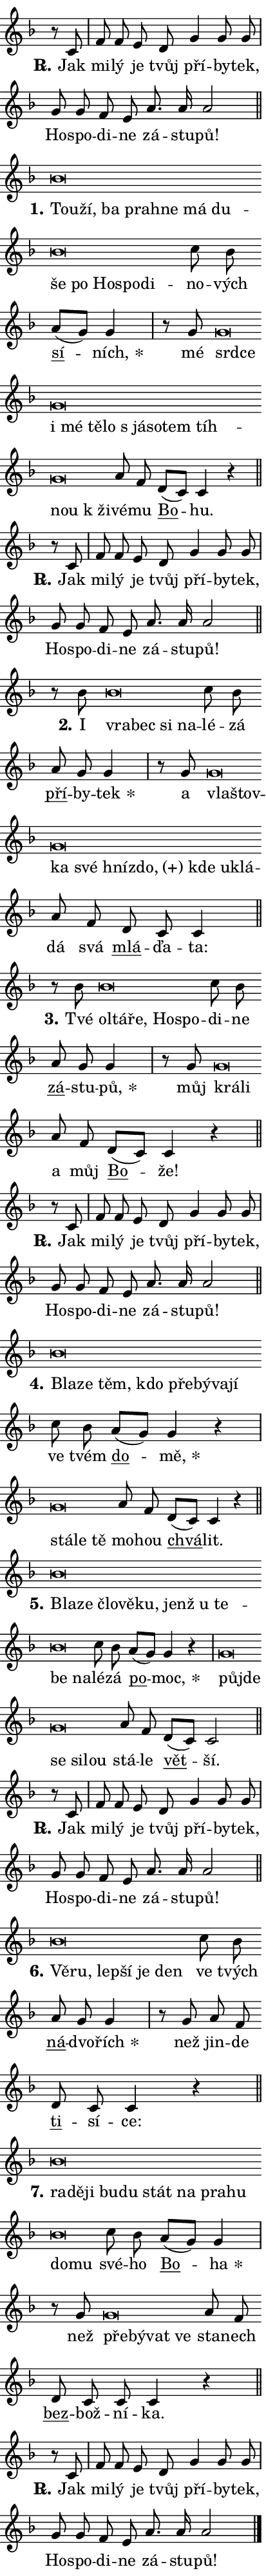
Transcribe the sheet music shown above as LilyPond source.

\version "2.24.0"
\header { tagline = "" }
\paper {
  indent = 0\cm
  top-margin = 0\cm
  right-margin = 0.13\cm % to fit lyric hyphens
  bottom-margin = 0\cm
  left-margin = 0\cm
  paper-width = 7\cm
  page-breaking = #ly:one-page-breaking
  system-system-spacing.basic-distance = #11
  score-system-spacing.basic-distance = #11
  ragged-last = ##f
}


%% Author: Thomas Morley
%% https://lists.gnu.org/archive/html/lilypond-user/2020-05/msg00002.html
#(define (line-position grob)
"Returns position of @var[grob} in current system:
   @code{'start}, if at first time-step
   @code{'end}, if at last time-step
   @code{'middle} otherwise
"
  (let* ((col (ly:item-get-column grob))
         (ln (ly:grob-object col 'left-neighbor))
         (rn (ly:grob-object col 'right-neighbor))
         (col-to-check-left (if (ly:grob? ln) ln col))
         (col-to-check-right (if (ly:grob? rn) rn col))
         (break-dir-left
           (and
             (ly:grob-property col-to-check-left 'non-musical #f)
             (ly:item-break-dir col-to-check-left)))
         (break-dir-right
           (and
             (ly:grob-property col-to-check-right 'non-musical #f)
             (ly:item-break-dir col-to-check-right))))
        (cond ((eqv? 1 break-dir-left) 'start)
              ((eqv? -1 break-dir-right) 'end)
              (else 'middle))))

#(define (tranparent-at-line-position vctor)
  (lambda (grob)
  "Relying on @code{line-position} select the relevant enry from @var{vctor}.
Used to determine transparency,"
    (case (line-position grob)
      ((end) (not (vector-ref vctor 0)))
      ((middle) (not (vector-ref vctor 1)))
      ((start) (not (vector-ref vctor 2))))))

noteHeadBreakVisibility =
#(define-music-function (break-visibility)(vector?)
"Makes @code{NoteHead}s transparent relying on @var{break-visibility}"
#{
  \override NoteHead.transparent =
    #(tranparent-at-line-position break-visibility)
#})

#(define delete-ledgers-for-transparent-note-heads
  (lambda (grob)
    "Reads whether a @code{NoteHead} is transparent.
If so this @code{NoteHead} is removed from @code{'note-heads} from
@var{grob}, which is supposed to be @code{LedgerLineSpanner}.
As a result ledgers are not printed for this @code{NoteHead}"
    (let* ((nhds-array (ly:grob-object grob 'note-heads))
           (nhds-list
             (if (ly:grob-array? nhds-array)
                 (ly:grob-array->list nhds-array)
                 '()))
           ;; Relies on the transparent-property being done before
           ;; Staff.LedgerLineSpanner.after-line-breaking is executed.
           ;; This is fragile ...
           (to-keep
             (remove
               (lambda (nhd)
                 (ly:grob-property nhd 'transparent #f))
               nhds-list)))
      ;; TODO find a better method to iterate over grob-arrays, similiar
      ;; to filter/remove etc for lists
      ;; For now rebuilt from scratch
      (set! (ly:grob-object grob 'note-heads)  '())
      (for-each
        (lambda (nhd)
          (ly:pointer-group-interface::add-grob grob 'note-heads nhd))
        to-keep))))

squashNotes = {
  \override NoteHead.X-extent = #'(-0.2 . 0.2)
  \override NoteHead.Y-extent = #'(-0.75 . 0)
  \override NoteHead.stencil =
    #(lambda (grob)
       (let ((pos (ly:grob-property grob 'staff-position)))
         (begin
           (if (< pos -7) (display "ERROR: Lower brevis then expected\n") (display ""))
           (if (<= pos -6) ly:text-interface::print ly:note-head::print))))
}
unSquashNotes = {
  \revert NoteHead.X-extent
  \revert NoteHead.Y-extent
  \revert NoteHead.stencil
}

hideNotes = \noteHeadBreakVisibility #begin-of-line-visible
unHideNotes = \noteHeadBreakVisibility #all-visible

% work-around for resetting accidentals
% https://lilypond.org/doc/v2.23/Documentation/notation/displaying-rhythms#unmetered-music
cadenzaMeasure = {
  \cadenzaOff
  \partial 1024 s1024
  \cadenzaOn
}

#(define-markup-command (accent layout props text) (markup?)
  "Underline accented syllable"
  (interpret-markup layout props
    #{\markup \override #'(offset . 4.3) \underline { #text }#}))

responsum = \markup \concat {
  "R" \hspace #-1.05 \path #0.1 #'((moveto 0 0.07) (lineto 0.9 0.8)) \hspace #0.05 "."
}

spaceSize = #0.6828661417322834 % exact space size for TeX Gyre Schola

\layout {
  \context {
    \Staff
    \remove "Time_signature_engraver"
    \override LedgerLineSpanner.after-line-breaking = #delete-ledgers-for-transparent-note-heads
  }
  \context {
    \Lyrics {
      \override LyricSpace.minimum-distance = \spaceSize
      \override LyricText.font-name = #"TeX Gyre Schola"
      \override LyricText.font-size = 1
      \override StanzaNumber.font-name = #"TeX Gyre Schola Bold"
      \override StanzaNumber.font-size = 1
    }
  }
  \context {
    \Score 
    \override NoteHead.text =
      #(lambda (grob) 
        (let ((pos (ly:grob-property grob 'staff-position)))
          #{\markup {
            \combine
              \halign #-0.55 \raise #(if (= pos -6) 0 0.5) \override #'(thickness . 2) \draw-line #'(3.2 . 0)
              \musicglyph "noteheads.sM1"
          }#}))
  }
}

% magnetic-lyrics.ily
%
%   written by
%     Jean Abou Samra <jean@abou-samra.fr>
%     Werner Lemberg <wl@gnu.org>
%
%   adapted by
%     Jiri Hon <jiri.hon@gmail.com>
%
% Version 2022-Apr-15

% https://www.mail-archive.com/lilypond-user@gnu.org/msg149350.html

#(define (Left_hyphen_pointer_engraver context)
   "Collect syllable-hyphen-syllable occurrences in lyrics and store
them in properties.  This engraver only looks to the left.  For
example, if the lyrics input is @code{foo -- bar}, it does the
following.

@itemize @bullet
@item
Set the @code{text} property of the @code{LyricHyphen} grob between
@q{foo} and @q{bar} to @code{foo}.

@item
Set the @code{left-hyphen} property of the @code{LyricText} grob with
text @q{foo} to the @code{LyricHyphen} grob between @q{foo} and
@q{bar}.
@end itemize

Use this auxiliary engraver in combination with the
@code{lyric-@/text::@/apply-@/magnetic-@/offset!} hook."
   (let ((hyphen #f)
         (text #f))
     (make-engraver
      (acknowledgers
       ((lyric-syllable-interface engraver grob source-engraver)
        (set! text grob)))
      (end-acknowledgers
       ((lyric-hyphen-interface engraver grob source-engraver)
        ;(when (not (grob::has-interface grob 'lyric-space-interface))
          (set! hyphen grob)));)
      ((stop-translation-timestep engraver)
       (when (and text hyphen)
         (ly:grob-set-object! text 'left-hyphen hyphen))
       (set! text #f)
       (set! hyphen #f)))))

#(define (lyric-text::apply-magnetic-offset! grob)
   "If the space between two syllables is less than the value in
property @code{LyricText@/.details@/.squash-threshold}, move the right
syllable to the left so that it gets concatenated with the left
syllable.

Use this function as a hook for
@code{LyricText@/.after-@/line-@/breaking} if the
@code{Left_@/hyphen_@/pointer_@/engraver} is active."
   (let ((hyphen (ly:grob-object grob 'left-hyphen #f)))
     (when hyphen
       (let ((left-text (ly:spanner-bound hyphen LEFT)))
         (when (grob::has-interface left-text 'lyric-syllable-interface)
           (let* ((common (ly:grob-common-refpoint grob left-text X))
                  (this-x-ext (ly:grob-extent grob common X))
                  (left-x-ext
                   (begin
                     ;; Trigger magnetism for left-text.
                     (ly:grob-property left-text 'after-line-breaking)
                     (ly:grob-extent left-text common X)))
                  ;; `delta` is the gap width between two syllables.
                  (delta (- (interval-start this-x-ext)
                            (interval-end left-x-ext)))
                  (details (ly:grob-property grob 'details))
                  (threshold (assoc-get 'squash-threshold details 0.2)))
             (when (< delta threshold)
               (let* (;; We have to manipulate the input text so that
                      ;; ligatures crossing syllable boundaries are not
                      ;; disabled.  For languages based on the Latin
                      ;; script this is essentially a beautification.
                      ;; However, for non-Western scripts it can be a
                      ;; necessity.
                      (lt (ly:grob-property left-text 'text))
                      (rt (ly:grob-property grob 'text))
                      (is-space (grob::has-interface hyphen 'lyric-space-interface))
                      (space (if is-space " " ""))
                      (extra-delta (if is-space spaceSize 0))
                      ;; Append new syllable.
                      (ltrt-space (if (and (string? lt) (string? rt))
                                (string-append lt space rt)
                                (make-concat-markup (list lt space rt))))
                      ;; Right-align `ltrt` to the right side.
                      (ltrt-space-markup (grob-interpret-markup
                               grob
                               (make-translate-markup
                                (cons (interval-length this-x-ext) 0)
                                (make-right-align-markup ltrt-space)))))
                 (begin
                   ;; Don't print `left-text`.
                   (ly:grob-set-property! left-text 'stencil #f)
                   ;; Set text and stencil (which holds all collected
                   ;; syllables so far) and shift it to the left.
                   (ly:grob-set-property! grob 'text ltrt-space)
                   (ly:grob-set-property! grob 'stencil ltrt-space-markup)
                   (ly:grob-translate-axis! grob (- (- delta extra-delta)) X))))))))))


#(define (lyric-hyphen::displace-bounds-first grob)
   ;; Make very sure this callback isn't triggered too early.
   (let ((left (ly:spanner-bound grob LEFT))
         (right (ly:spanner-bound grob RIGHT)))
     (ly:grob-property left 'after-line-breaking)
     (ly:grob-property right 'after-line-breaking)
     (ly:lyric-hyphen::print grob)))

squashThreshold = #0.4

\layout {
  \context {
    \Lyrics
    \consists #Left_hyphen_pointer_engraver
    \override LyricText.after-line-breaking =
      #lyric-text::apply-magnetic-offset!
    \override LyricHyphen.stencil = #lyric-hyphen::displace-bounds-first
    \override LyricText.details.squash-threshold = \squashThreshold
    \override LyricHyphen.minimum-distance = 0
    \override LyricHyphen.minimum-length = \squashThreshold
  }
}

squashText = \override LyricText.details.squash-threshold = 9999
unSquashText = \override LyricText.details.squash-threshold = \squashThreshold

leftText = \override LyricText.self-alignment-X = #LEFT
unLeftText = \revert LyricText.self-alignment-X

starOffset = #(lambda (grob) 
                (let ((x_offset (ly:self-alignment-interface::aligned-on-x-parent grob)))
                  (if (= x_offset 0) 0 (+ x_offset 1.2))))

star = #(define-music-function (syllable)(string?)
"Append star separator at the end of a syllable"
#{
  \once \override LyricText.X-offset = #starOffset
  \lyricmode { \markup {
    #syllable
    \override #'((font-name . "TeX Gyre Schola Bold")) \hspace #0.2 \lower #0.65 \larger "*"
  } }
#})

starAccent = #(define-music-function (syllable)(string?)
"Append star separator at the end of a syllable and make accent"
#{
  \once \override LyricText.X-offset = #starOffset
  \lyricmode { \markup {
    \accent #syllable
    \override #'((font-name . "TeX Gyre Schola Bold")) \hspace #0.2 \lower #0.65 \larger "*"
  } }
#})

breath = #(define-music-function (syllable)(string?)
"Append breathing indicator at the end of a syllable"
#{
  \lyricmode { \markup { #syllable "+" } }
#})

optionalBreath = #(define-music-function (syllable)(string?)
"Append optional breathing indicator at the end of a syllable"
#{
  \lyricmode { \markup { #syllable "(+)" } }
#})


\score {
    <<
        \new Voice = "melody" { \cadenzaOn \key f \major \relative { r8 c' \cadenzaMeasure \bar "|" f f e d \bar "" g4 g8 g \cadenzaMeasure \bar "|" g g f e \bar "" a8. a16 a2 \cadenzaMeasure \bar "||" \break } }
        \new Lyrics \lyricsto "melody" { \lyricmode { \set stanza = \responsum
Jak mi -- lý je tvůj pří -- by -- tek, Ho -- spo -- di -- ne zá -- stu -- pů! } }
    >>
    \layout {}
}

\score {
    <<
        \new Voice = "melody" { \cadenzaOn \key f \major \relative { \squashNotes bes'\breve*1/16 \hideNotes \breve*1/16 \bar "" \breve*1/16 \bar "" \breve*1/16 \bar "" \breve*1/16 \bar "" \breve*1/16 \bar "" \breve*1/16 \bar "" \breve*1/16 \bar "" \breve*1/16 \bar "" \breve*1/16 \bar "" \breve*1/16 \breve*1/16 \bar "" \unHideNotes \unSquashNotes c8 bes \bar "" a[( g)] g4 \cadenzaMeasure \bar "|" r8 g8 \squashNotes g\breve*1/16 \hideNotes \breve*1/16 \bar "" \breve*1/16 \bar "" \breve*1/16 \bar "" \breve*1/16 \bar "" \breve*1/16 \bar "" \breve*1/16 \bar "" \breve*1/16 \bar "" \breve*1/16 \bar "" \breve*1/16 \bar "" \breve*1/16 \breve*1/16 \bar "" \unHideNotes \unSquashNotes a8 f \bar "" d[( c)] c4 r \cadenzaMeasure \bar "||" \break } }
        \new Lyrics \lyricsto "melody" { \lyricmode { \set stanza = "1."
\leftText Tou -- \squashText ží, ba pra -- hne má du -- še po Ho -- spo -- di -- \unLeftText \unSquashText no -- vých \markup \accent sí -- \star ních, mé \leftText srd -- \squashText ce i mé tě -- lo "s já" -- so -- tem tíh -- nou "k ži" -- \unLeftText \unSquashText vé -- mu \markup \accent Bo -- hu. } }
    >>
    \layout {}
}

\score {
    <<
        \new Voice = "melody" { \cadenzaOn \key f \major \relative { r8 c' \cadenzaMeasure \bar "|" f f e d \bar "" g4 g8 g \cadenzaMeasure \bar "|" g g f e \bar "" a8. a16 a2 \cadenzaMeasure \bar "||" \break } }
        \new Lyrics \lyricsto "melody" { \lyricmode { \set stanza = \responsum
Jak mi -- lý je tvůj pří -- by -- tek, Ho -- spo -- di -- ne zá -- stu -- pů! } }
    >>
    \layout {}
}

\score {
    <<
        \new Voice = "melody" { \cadenzaOn \key f \major \relative { r8 bes'8 \squashNotes bes\breve*1/16 \hideNotes \breve*1/16 \bar "" \breve*1/16 \breve*1/16 \bar "" \unHideNotes \unSquashNotes c8 bes \bar "" a g g4 \cadenzaMeasure \bar "|" r8 g8 \squashNotes g\breve*1/16 \hideNotes \breve*1/16 \bar "" \breve*1/16 \bar "" \breve*1/16 \bar "" \breve*1/16 \bar "" \breve*1/16 \bar "" \breve*1/16 \bar "" \breve*1/16 \breve*1/16 \bar "" \unHideNotes \unSquashNotes a8 f \bar "" d c c4 \cadenzaMeasure \bar "||" \break } }
        \new Lyrics \lyricsto "melody" { \lyricmode { \set stanza = "2."
I \leftText vra -- \squashText bec si na -- \unLeftText \unSquashText lé -- zá \markup \accent pří -- by -- \star tek a \leftText vla -- \squashText štov -- ka své hníz -- \optionalBreath do, kde u -- klá -- \unLeftText \unSquashText dá svá \markup \accent mlá -- ďa -- ta: } }
    >>
    \layout {}
}

\score {
    <<
        \new Voice = "melody" { \cadenzaOn \key f \major \relative { r8 bes'8 \squashNotes bes\breve*1/16 \hideNotes \breve*1/16 \bar "" \breve*1/16 \bar "" \breve*1/16 \breve*1/16 \bar "" \unHideNotes \unSquashNotes c8 bes \bar "" a g g4 \cadenzaMeasure \bar "|" r8 g8 \squashNotes g\breve*1/16 \hideNotes \breve*1/16 \bar "" \unHideNotes \unSquashNotes a8 f \bar "" d[( c)] c4 r \cadenzaMeasure \bar "||" \break } }
        \new Lyrics \lyricsto "melody" { \lyricmode { \set stanza = "3."
Tvé \leftText ol -- \squashText tá -- ře, Ho -- spo -- \unLeftText \unSquashText di -- ne \markup \accent zá -- stu -- \star pů, můj \leftText krá -- \squashText li \unLeftText \unSquashText a můj \markup \accent Bo -- že! } }
    >>
    \layout {}
}

\score {
    <<
        \new Voice = "melody" { \cadenzaOn \key f \major \relative { r8 c' \cadenzaMeasure \bar "|" f f e d \bar "" g4 g8 g \cadenzaMeasure \bar "|" g g f e \bar "" a8. a16 a2 \cadenzaMeasure \bar "||" \break } }
        \new Lyrics \lyricsto "melody" { \lyricmode { \set stanza = \responsum
Jak mi -- lý je tvůj pří -- by -- tek, Ho -- spo -- di -- ne zá -- stu -- pů! } }
    >>
    \layout {}
}

\score {
    <<
        \new Voice = "melody" { \cadenzaOn \key f \major \relative { \squashNotes bes'\breve*1/16 \hideNotes \breve*1/16 \bar "" \breve*1/16 \bar "" \breve*1/16 \bar "" \breve*1/16 \bar "" \breve*1/16 \bar "" \breve*1/16 \breve*1/16 \bar "" \unHideNotes \unSquashNotes c8 bes \bar "" a[( g)] g4 r \cadenzaMeasure \bar "|" \squashNotes g\breve*1/16 \hideNotes \breve*1/16 \breve*1/16 \bar "" \unHideNotes \unSquashNotes a8 f \bar "" d[( c)] c4 r \cadenzaMeasure \bar "||" \break } }
        \new Lyrics \lyricsto "melody" { \lyricmode { \set stanza = "4."
\leftText Bla -- \squashText ze těm, kdo pře -- bý -- va -- jí \unLeftText \unSquashText ve tvém \markup \accent do -- \star mě, \leftText stá -- \squashText le tě \unLeftText \unSquashText mo -- hou \markup \accent chvá -- lit. } }
    >>
    \layout {}
}

\score {
    <<
        \new Voice = "melody" { \cadenzaOn \key f \major \relative { \squashNotes bes'\breve*1/16 \hideNotes \breve*1/16 \bar "" \breve*1/16 \bar "" \breve*1/16 \bar "" \breve*1/16 \bar "" \breve*1/16 \bar "" \breve*1/16 \bar "" \breve*1/16 \bar "" \breve*1/16 \breve*1/16 \bar "" \unHideNotes \unSquashNotes c8 bes \bar "" a[( g)] g4 r \cadenzaMeasure \bar "|" \squashNotes g\breve*1/16 \hideNotes \breve*1/16 \bar "" \breve*1/16 \bar "" \breve*1/16 \breve*1/16 \bar "" \unHideNotes \unSquashNotes a8 f \bar "" d[( c)] c2 \cadenzaMeasure \bar "||" \break } }
        \new Lyrics \lyricsto "melody" { \lyricmode { \set stanza = "5."
\leftText Bla -- \squashText ze člo -- vě -- ku, jenž u te -- be na -- \unLeftText \unSquashText lé -- zá \markup \accent po -- \star moc, \leftText půj -- \squashText de se si -- lou \unLeftText \unSquashText stá -- le \markup \accent vět -- ší. } }
    >>
    \layout {}
}

\score {
    <<
        \new Voice = "melody" { \cadenzaOn \key f \major \relative { r8 c' \cadenzaMeasure \bar "|" f f e d \bar "" g4 g8 g \cadenzaMeasure \bar "|" g g f e \bar "" a8. a16 a2 \cadenzaMeasure \bar "||" \break } }
        \new Lyrics \lyricsto "melody" { \lyricmode { \set stanza = \responsum
Jak mi -- lý je tvůj pří -- by -- tek, Ho -- spo -- di -- ne zá -- stu -- pů! } }
    >>
    \layout {}
}

\score {
    <<
        \new Voice = "melody" { \cadenzaOn \key f \major \relative { \squashNotes bes'\breve*1/16 \hideNotes \breve*1/16 \bar "" \breve*1/16 \bar "" \breve*1/16 \bar "" \breve*1/16 \breve*1/16 \bar "" \unHideNotes \unSquashNotes c8 bes \bar "" a g g4 \cadenzaMeasure \bar "|" r8 g8 a8 f \bar "" d c c4 r \cadenzaMeasure \bar "||" \break } }
        \new Lyrics \lyricsto "melody" { \lyricmode { \set stanza = "6."
\leftText Vě -- \squashText ru, lep -- ší je den \unLeftText \unSquashText ve tvých \markup \accent ná -- dvo -- \star řích než jin -- de \markup \accent ti -- sí -- ce: } }
    >>
    \layout {}
}

\score {
    <<
        \new Voice = "melody" { \cadenzaOn \key f \major \relative { \squashNotes bes'\breve*1/16 \hideNotes \breve*1/16 \bar "" \breve*1/16 \bar "" \breve*1/16 \bar "" \breve*1/16 \bar "" \breve*1/16 \bar "" \breve*1/16 \bar "" \breve*1/16 \bar "" \breve*1/16 \bar "" \breve*1/16 \breve*1/16 \bar "" \unHideNotes \unSquashNotes c8 bes \bar "" a[( g)] g4 \cadenzaMeasure \bar "|" r8 g8 \squashNotes g\breve*1/16 \hideNotes \breve*1/16 \bar "" \breve*1/16 \breve*1/16 \bar "" \unHideNotes \unSquashNotes a8 f \bar "" d c c c4 r \cadenzaMeasure \bar "||" \break } }
        \new Lyrics \lyricsto "melody" { \lyricmode { \set stanza = "7."
\leftText ra -- \squashText dě -- ji bu -- du stát na pra -- hu do -- mu \unLeftText \unSquashText své -- ho \markup \accent Bo -- \star ha než \leftText pře -- \squashText bý -- vat ve \unLeftText \unSquashText sta -- nech \markup \accent bez -- bož -- ní -- ka. } }
    >>
    \layout {}
}

\score {
    <<
        \new Voice = "melody" { \cadenzaOn \key f \major \relative { r8 c' \cadenzaMeasure \bar "|" f f e d \bar "" g4 g8 g \cadenzaMeasure \bar "|" g g f e \bar "" a8. a16 a2 \cadenzaMeasure \bar "||" \break } \bar "|." }
        \new Lyrics \lyricsto "melody" { \lyricmode { \set stanza = \responsum
Jak mi -- lý je tvůj pří -- by -- tek, Ho -- spo -- di -- ne zá -- stu -- pů! } }
    >>
    \layout {}
}
